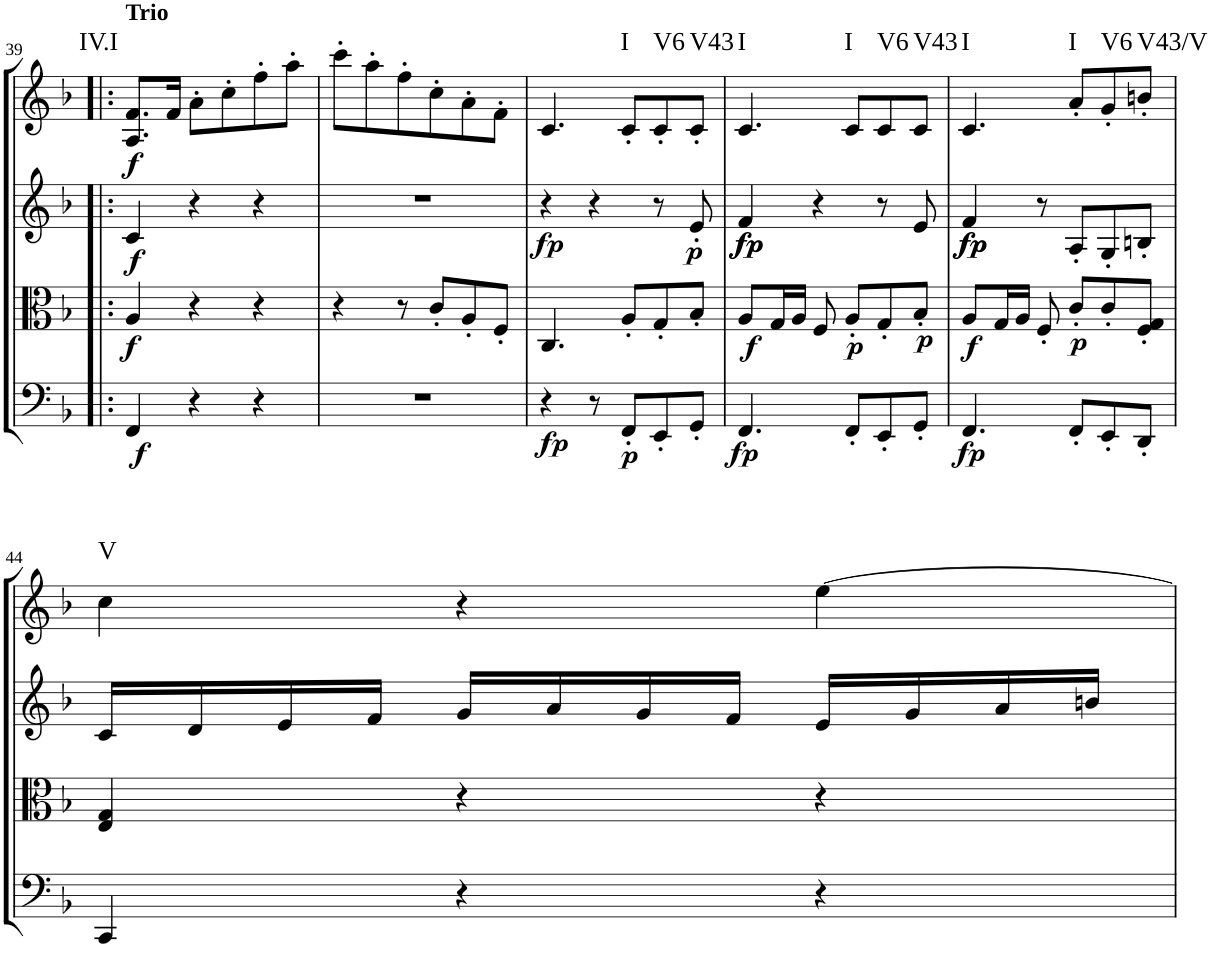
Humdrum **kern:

**kern	**dynam	**kern	**dynam	**kern	**dynam	**kern	**dynam	**harte
*part4	*part4	*part3	*part3	*part2	*part2	*part1	*part1	*part1
*staff4	*staff4	*staff3	*staff3	*staff2	*staff2	*staff1	*staff1	*
*I"Cello	*	*I"Viola	*	*I"2nd Violin	*	*I"1st Violin	*	*
*	*	*I'Vla	*	*I'Vln	*	*I'Vln	*	*
!!LO:PB:g=z
*clefF4	*	*clefC3	*	*clefG2	*	*clefG2	*	*
*k[b-]	*	*k[b-]	*	*k[b-]	*	*k[b-]	*	*
*F:	*	*F:	*	*F:	*	*F:	*	*
*M3/4	*	*M3/4	*	*M3/4	*	*M3/4	*	*
=39!|:	=39!|:	=39!|:	=39!|:	=39!|:	=39!|:	=39!|:	=39!|:	=39!|:
!	!	!	!	!	!	!LO:TX:a:B:t=Trio	!	!
!	!LO:DY:b	!	!LO:DY:b	!	!LO:DY:b	!	!LO:DY:b	!LO:H:kt=IV.I
4FF/	f	4A/	f	4c/	f	8.A/ 8.f/L	f	N
.	.	.	.	.	.	16f/Jk	.	.
4r	.	4r	.	4r	.	8a'\L	.	.
.	.	.	.	.	.	8cc'\	.	.
4r	.	4r	.	4r	.	8ff'\	.	.
.	.	.	.	.	.	8aa'\J	.	.
=40	=40	=40	=40	=40	=40	=40	=40	=40
2.r	.	4r	.	2.r	.	8ccc'\L	.	.
.	.	.	.	.	.	8aa'\	.	.
.	.	8r	.	.	.	8ff'\	.	.
.	.	8c'/L	.	.	.	8cc'\	.	.
.	.	8A'/	.	.	.	8a'\	.	.
.	.	8F'/J	.	.	.	8f'\J	.	.
=41	=41	=41	=41	=41	=41	=41	=41	=41
!	!LO:DY:b	!	!	!	!LO:DY:b	!	!	!
4r	fp	4.C/	.	4r	fp	4.c/	.	.
8r	.	.	.	4r	.	.	.	.
!	!LO:DY:b	!	!	!	!	!	!	!LO:H:kt=I
8FF'/L	p	8A'/L	.	.	.	8c'/L	.	N
!	!	!	!	!	!	!	!	!LO:H:kt=V6
8EE'/	.	8G'/	.	8r	.	8c'/	.	N
!	!	!	!	!	!LO:DY:b	!	!	!LO:H:kt=V43
8GG'/J	.	8B-'/J	.	8e'/	p	8c'/J	.	N
=42	=42	=42	=42	=42	=42	=42	=42	=42
!	!LO:DY:b	!	!LO:DY:b	!	!LO:DY:b	!	!	!
!	!	!	!	!	!LO:DY:n=1:b	!	!	!LO:H:kt=I
4.FF/	fp	8A/L	f	4f/	fp fp	4.c/	.	N
.	.	16G/L	.	.	.	.	.	.
.	.	16A/JJ	.	.	.	.	.	.
.	.	8F/	.	4r	.	.	.	.
!	!	!	!LO:DY:b	!	!	!	!	!LO:H:kt=I
8FF'/L	.	8A'/L	p	.	.	8c/L	.	N
!	!	!	!	!	!	!	!	!LO:H:kt=V6
8EE'/	.	8G'/	.	8r	.	8c/	.	N
!	!	!	!LO:DY:b	!	!	!	!	!LO:H:kt=V43
8GG'/J	.	8B-'/J	p	8e/	.	8c/J	.	N
=43	=43	=43	=43	=43	=43	=43	=43	=43
!	!LO:DY:b	!	!LO:DY:b	!	!LO:DY:b	!	!	!
!	!	!	!	!	!LO:DY:n=1:b	!	!	!LO:H:kt=I
4.FF/	fp	8A/L	f	4f/	fp fp	4.c/	.	N
.	.	16G/L	.	.	.	.	.	.
.	.	16A/JJ	.	.	.	.	.	.
.	.	8F'/	.	8r	.	.	.	.
!	!	!	!LO:DY:b	!	!	!	!	!LO:H:kt=I
8FF'/L	.	8c'/L	p	8A'/L	.	8a'/L	.	N
!	!	!	!	!	!	!	!	!LO:H:kt=V6
8EE'/	.	8c'/	.	8G'/	.	8g'/	.	N
!	!	!	!	!	!	!	!	!LO:H:kt=V43/V
8DD'/J	.	8F/' 8G/'J	.	8Bn'/J	.	8bn'/J	.	N
!!LO:LB:g=z
=44	=44	=44	=44	=44	=44	=44	=44	=44
!	!	!	!	!	!	!	!	!LO:H:kt=V
4CC/	.	4E/ 4G/	.	16c/LL	.	4cc\	.	N
.	.	.	.	16d/	.	.	.	.
.	.	.	.	16e/	.	.	.	.
.	.	.	.	16f/JJ	.	.	.	.
4r	.	4r	.	16g/LL	.	4r	.	.
.	.	.	.	16a/	.	.	.	.
.	.	.	.	16g/	.	.	.	.
.	.	.	.	16f/JJ	.	.	.	.
4r	.	4r	.	16e/LL	.	[4ee\	.	.
.	.	.	.	16g/	.	.	.	.
.	.	.	.	16a/	.	.	.	.
.	.	.	.	16bn/JJ	.	.	.	.
=	=	=	=	=	=	=	=	=
*-	*-	*-	*-	*-	*-	*-	*-	*-
